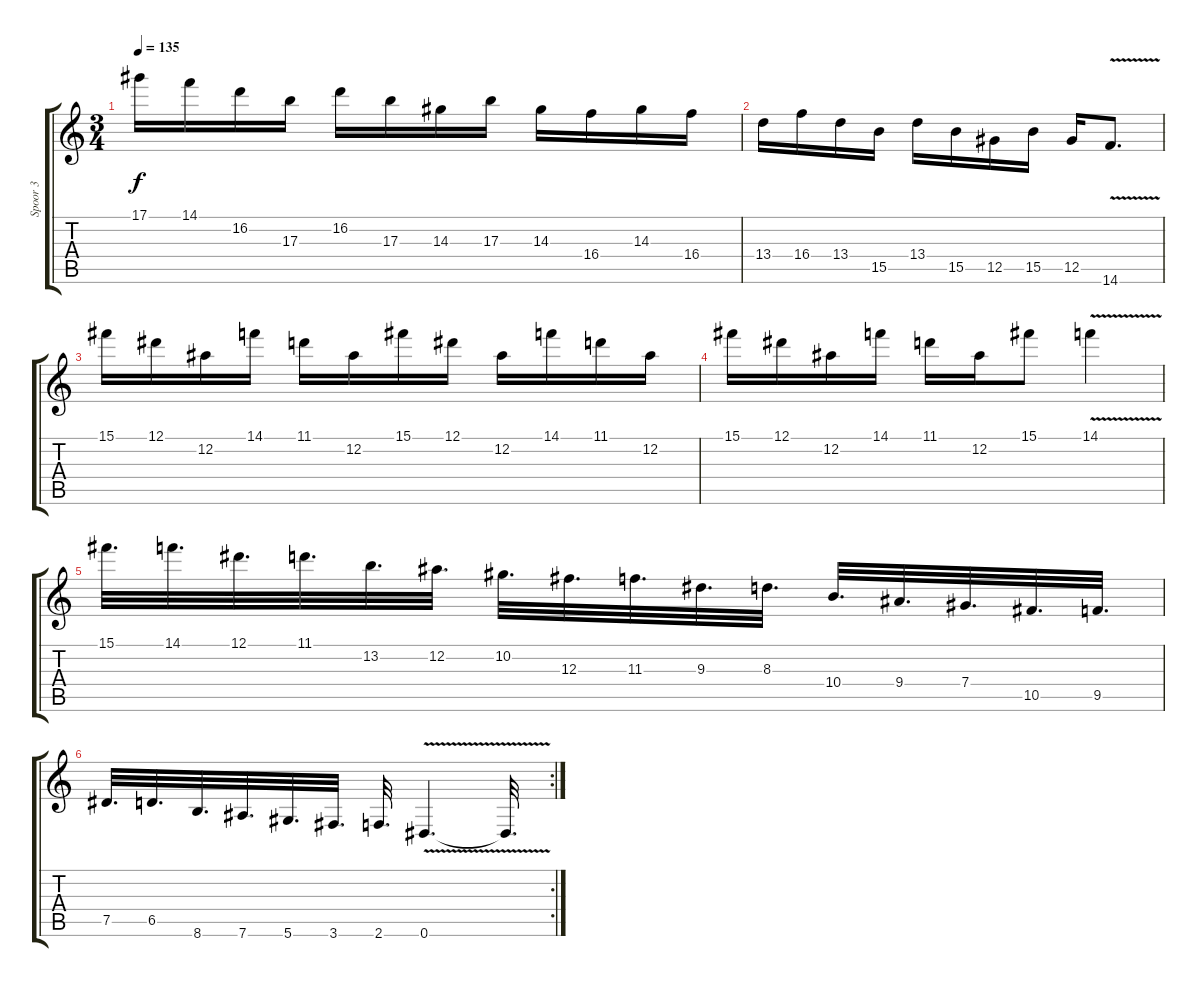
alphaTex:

\track ("Spoor 3" "Spoor 3") {instrument overdrivenguitar}
\staff {score tabs}
\tuning (Eb4 Bb3 Gb3 Db3 Ab2 Eb2) {hide}
\ts (3 4)
\tempo 135
\clef g2
\ks c
17.1.16{dy f} 14.1.16 16.2.16 17.3.16 16.2.16 17.3.16 14.3.16 17.3.16 14.3.16 16.4.16 14.3.16 16.4.16 |
13.4.16 16.4.16 13.4.16 15.5.16 13.4.16 15.5.16 12.5.16 15.5.16 12.5.16 14.6{v}.8{d} |
15.1.16 12.1.16 12.2.16 14.1.16 11.1.16 12.2.16 15.1.16 12.1.16 12.2.16 14.1.16 11.1.16 12.2.16 |
15.1.16 12.1.16 12.2.16 14.1.16 11.1.16 12.2.16 15.1.8 14.1{v}.4 |
15.1.32{d} 14.1.32{d} 12.1.32{d} 11.1.32{d} 13.2.32{d} 12.2.32{d} 10.2.32{d} 12.3.32{d} 11.3.32{d} 9.3.32{d} 8.3.32{d} 10.4.32{d} 9.4.32{d} 7.4.32{d} 10.5.32{d} 9.5.32{d} |
\rc 2
7.5.32{d} 6.5.32{d} 8.6.32{d} 7.6.32{d} 5.6.32{d} 3.6.32{d} 2.6.32{d} 0.6{v}.4{d} 0.6{t}.32{d}
